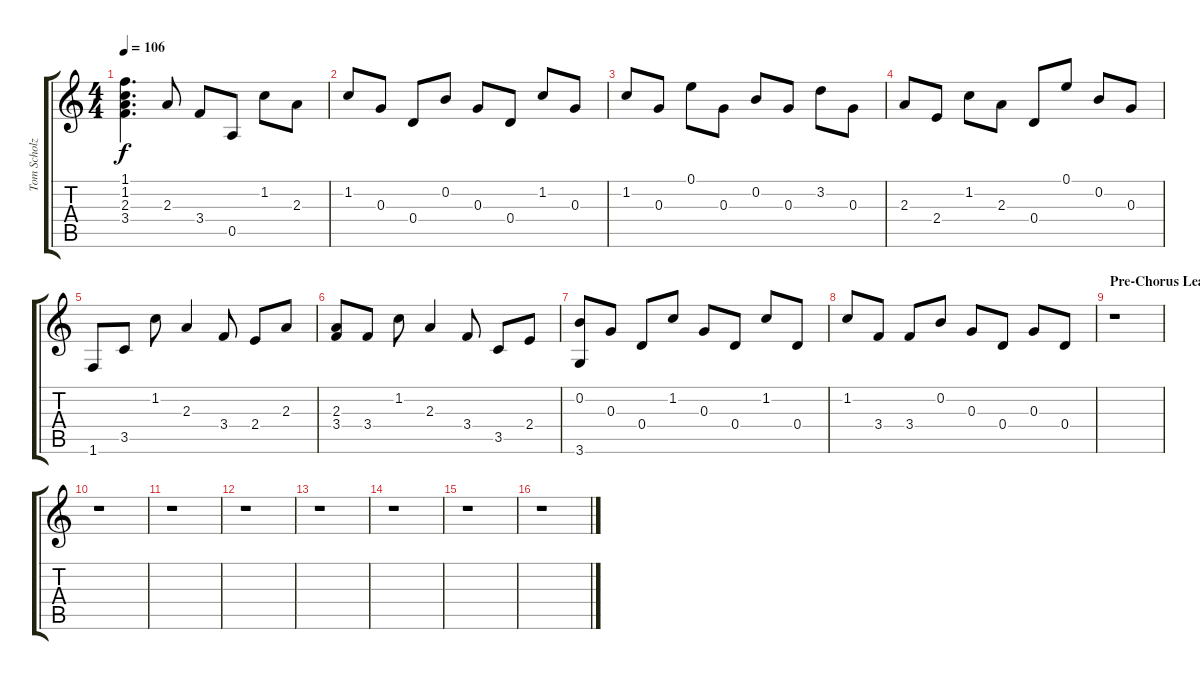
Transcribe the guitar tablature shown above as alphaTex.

\track ("Tom Scholz - Clean" "Tom Scholz") {instrument electricguitarjazz}
\staff {score tabs}
\tuning (E4 B3 G3 D3 A2 E2) {hide}
\ts (4 4)
\tempo 106
\clef g2
\ks c
(1.1 1.2 2.3 3.4).4{d dy f} 2.3.8 3.4.8 0.5.8 1.2.8 2.3.8 |
1.2.8 0.3.8 0.4.8 0.2.8 0.3.8 0.4.8 1.2.8 0.3.8 |
1.2.8 0.3.8 0.1.8 0.3.8 0.2.8 0.3.8 3.2.8 0.3.8 |
2.3.8 2.4.8 1.2.8 2.3.8 0.4.8 0.1.8 0.2.8 0.3.8 |
1.6.8 3.5.8 1.2.8 2.3.4 3.4.8 2.4.8 2.3.8 |
(2.3 3.4).8 3.4.8 1.2.8 2.3.4 3.4.8 3.5.8 2.4.8 |
(0.2 3.6).8 0.3.8 0.4.8 1.2.8 0.3.8 0.4.8 1.2.8 0.4.8 |
1.2.8 3.4.8 3.4.8 0.2.8 0.3.8 0.4.8 0.3.8 0.4.8 |
\section ("" "Pre-Chorus Lead")
r.1 |
r.1 |
r.1 |
r.1 |
r.1 |
r.1 |
r.1 |
r.1
